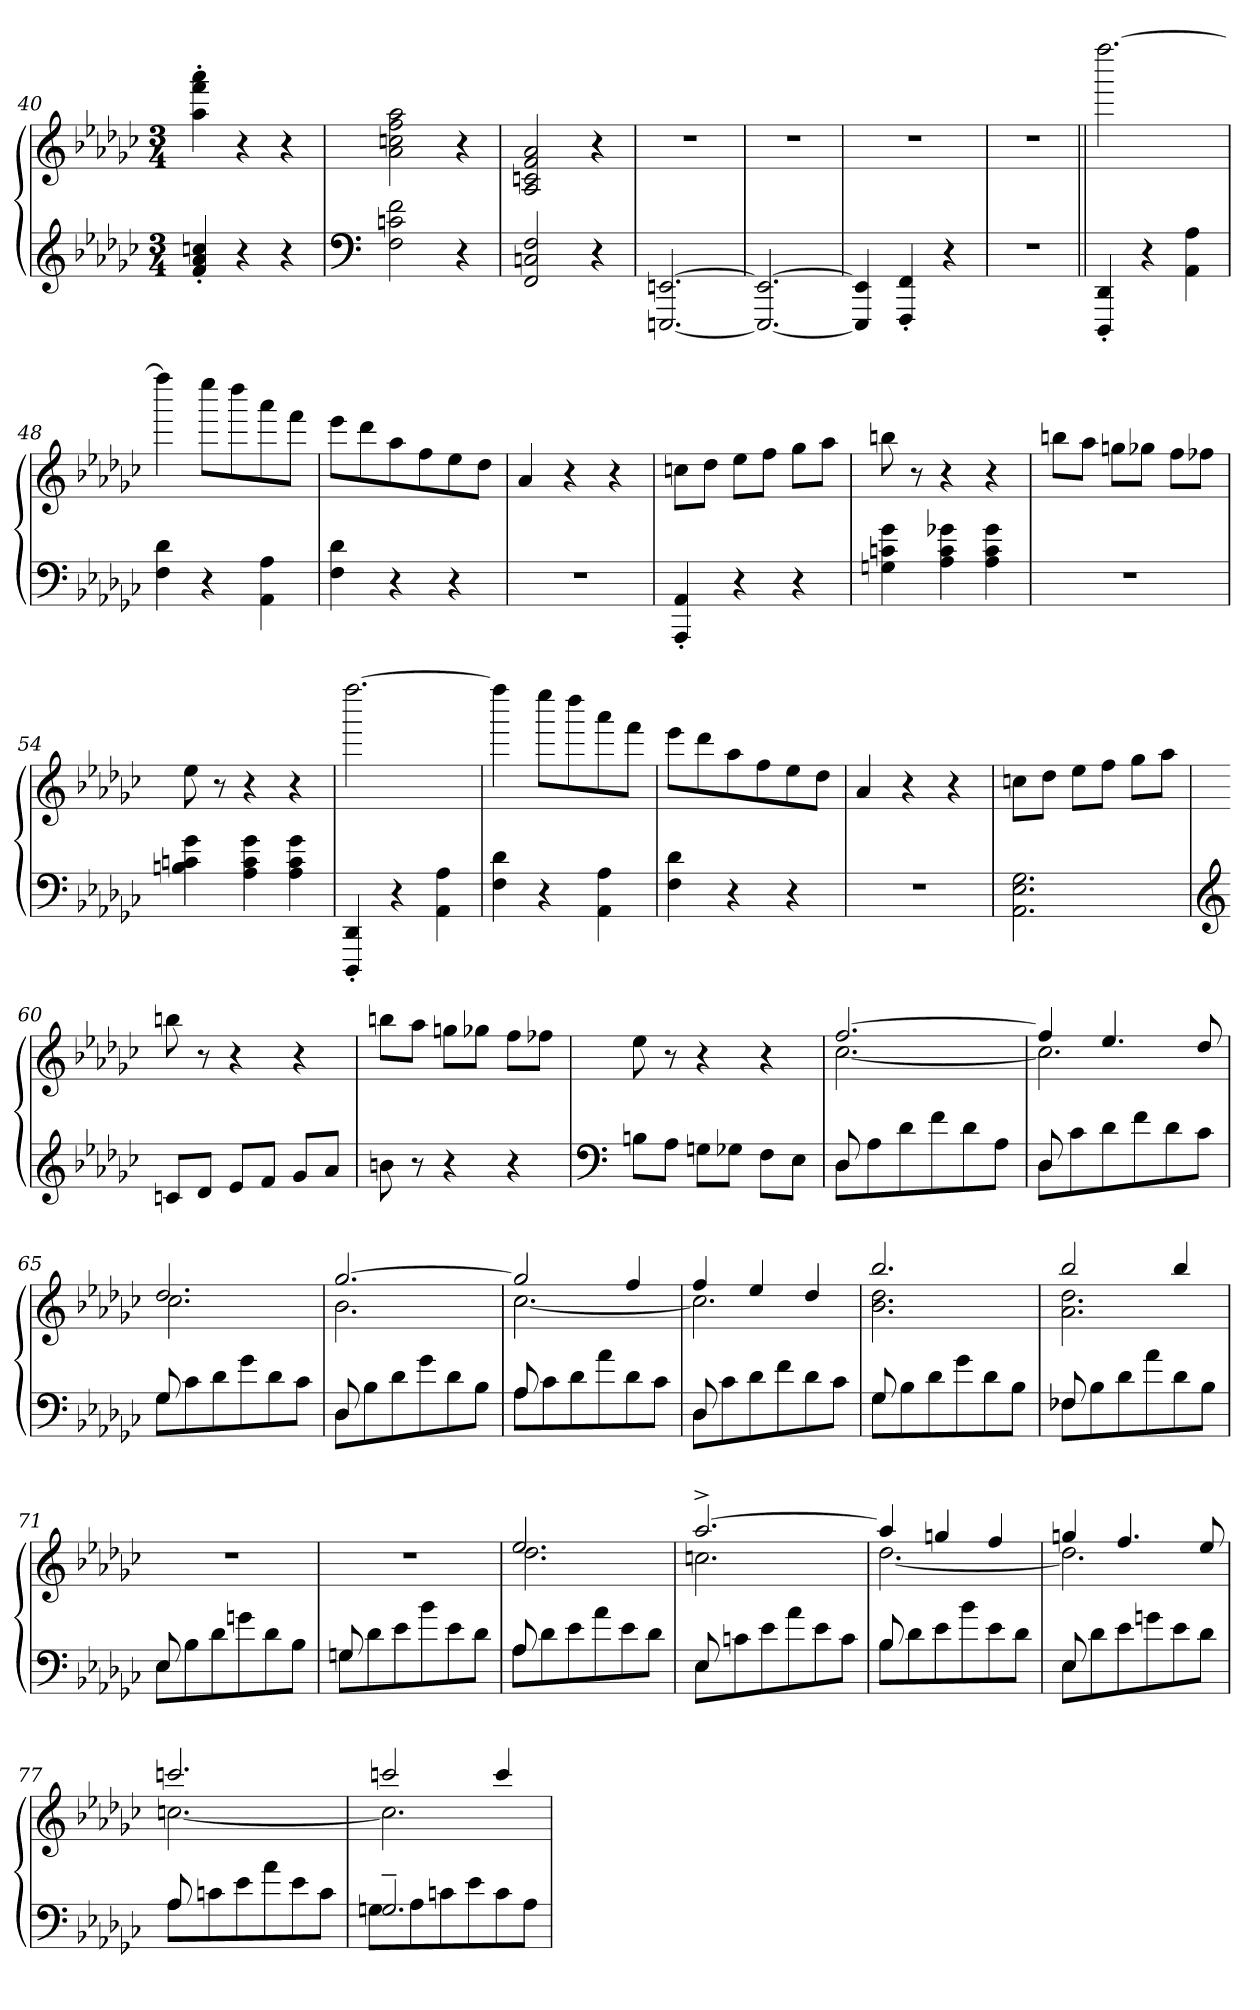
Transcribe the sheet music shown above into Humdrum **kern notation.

**kern	**kern
*part2	*part1
*staff2	*staff1
*clefG2	*clefG2
*k[b-e-a-d-g-c-]	*k[b-e-a-d-g-c-]
*M3/4	*M3/4
=40	=40
4f/'> 4a-/'> 4ccn/'>	4aa-\'> 4fff\'> 4aaa-\'>
4r	4r
4r	4r
=41	=41
*clefF4	*
2F\ 2cn\ 2f\	2a-\ 2ccn\ 2ff\ 2aa-\
4r	4r
=42	=42
2FF/ 2Cn/ 2F/	2A-/ 2cn/ 2f/ 2a-/
4r	4r
=43	=43
[2.EEEn/ [2.EEn/	2.r
=44	=44
2.EEEn/_ 2.EEn/_	2.r
=45	=45
4EEEn/] 4EEn/]	2.r
4FFF/'> 4FF/'>	.
4r	.
=46	=46
2.r	2.r
=47||	=47||
4DDD-/'> 4DD-/'>	[2.ffff\
4r	.
4AA-\ 4A-\	.
=48	=48
4F\ 4d-\	4ffff\]
4r	8eeee-\L
.	8dddd-\
4AA-\ 4A-\	8aaa-\
.	8fff\J
=49	=49
4F\ 4d-\	8eee-\L
.	8ddd-\
4r	8aa-\
.	8ff\
4r	8ee-\
.	8dd-\J
=50	=50
2.r	4a-/
.	4r
.	4r
=51	=51
4AAA-/'> 4AA-/'>	8ccn\L
.	8dd-\J
4r	8ee-\L
.	8ff\J
4r	8gg-\L
.	8aa-\J
=52	=52
4Gn\ 4cn\ 4g-\	8bbn\
.	8r
4A-\ 4c\ 4g-X\	4r
4A-\ 4c\ 4g-\	4r
=53	=53
2.r	8bbn\L
.	8aa-\J
.	8ggn\L
.	8gg-X\J
.	8ff\L
.	8ff-X\J
=54	=54
4Bn\ 4cn\ 4g-\	8ee-\
.	8r
4A-\ 4c\ 4g-\	4r
4A-\ 4c\ 4g-\	4r
=55	=55
4DDD-/'> 4DD-/'>	[2.ffff\
4r	.
4AA-\ 4A-\	.
=56	=56
4F\ 4d-\	4ffff\]
4r	8eeee-\L
.	8dddd-\
4AA-\ 4A-\	8aaa-\
.	8fff\J
=57	=57
4F\ 4d-\	8eee-\L
.	8ddd-\
4r	8aa-\
.	8ff\
4r	8ee-\
.	8dd-\J
=58	=58
2.r	4a-/
.	4r
.	4r
=59	=59
2.AA-\ 2.E-\ 2.G-\	8ccn\L
.	8dd-\J
.	8ee-\L
.	8ff\J
.	8gg-\L
.	8aa-\J
=60	=60
*clefG2	*
8cn/L	8bbn\
8d-/J	8r
8e-/L	4r
8f/J	.
8g-/L	4r
8a-/J	.
=61	=61
8bn\	8bbn\L
8r	8aa-\J
4r	8ggn\L
.	8gg-X\J
4r	8ff\L
.	8ff-X\J
=62	=62
*clefF4	*
8Bn\L	8ee-\
8A-\J	8r
8Gn\L	4r
8G-X\J	.
8F\L	4r
8E-\J	.
=63	=63
*^	*^
8D-/	8D-\L	[2.ff/	[2.cc-\
2ryy	8A-\	.	.
.	8d-\	.	.
.	8f\	.	.
.	8d-\	.	.
8ryy	8A-\J	.	.
=64	=64	=64	=64
8D-/	8D-\L	4ff/]	2.cc-\]
2ryy	8c-\	.	.
.	8d-\	4.ee-/	.
.	8f\	.	.
.	8d-\	.	.
8ryy	8c-\J	8dd-/	.
=65	=65	=65	=65
8G-/	8G-\L	2.dd-/	2.cc-\
2ryy	8c-\	.	.
.	8d-\	.	.
.	8g-\	.	.
.	8d-\	.	.
8ryy	8c-\J	.	.
=66	=66	=66	=66
8D-/	8D-\L	[2.gg-/	2.b-\
2ryy	8B-\	.	.
.	8d-\	.	.
.	8g-\	.	.
.	8d-\	.	.
8ryy	8B-\J	.	.
=67	=67	=67	=67
8A-/	8A-\L	2gg-/]	[2.cc-\
2ryy	8c-\	.	.
.	8d-\	.	.
.	8a-\	.	.
.	8d-\	4ff/	.
8ryy	8c-\J	.	.
=68	=68	=68	=68
8D-/	8D-\L	4ff/	2.cc-\]
2ryy	8c-\	.	.
.	8d-\	4ee-/	.
.	8f\	.	.
.	8d-\	4dd-/	.
8ryy	8c-\J	.	.
=69	=69	=69	=69
8G-/	8G-\L	2.bb-/	2.b-\ 2.dd-\
2ryy	8B-\	.	.
.	8d-\	.	.
.	8g-\	.	.
.	8d-\	.	.
8ryy	8B-\J	.	.
=70	=70	=70	=70
8F-X/	8F-\L	2bb-/	2.a-\ 2.dd-\
2ryy	8B-\	.	.
.	8d-\	.	.
.	8a-\	.	.
.	8d-\	4bb-/	.
8ryy	8B-\J	.	.
*	*	*v	*v
=71	=71	=71
8E-/	8E-\L	2.r
2ryy	8B-\	.
.	8d-\	.
.	8gn\	.
.	8d-\	.
8ryy	8B-\J	.
=72	=72	=72
8Gn/	8G\L	2.r
2ryy	8d-\	.
.	8e-\	.
.	8b-\	.
.	8e-\	.
8ryy	8d-\J	.
=73	=73	=73
*	*	*^
8A-/	8A-\L	2.ee-/	2.dd-\
2ryy	8d-\	.	.
.	8e-\	.	.
.	8a-\	.	.
.	8e-\	.	.
8ryy	8d-\J	.	.
=74	=74	=74	=74
8E-/	8E-\L	[2.aa-^>/	2.ccn\
2ryy	8cn\	.	.
.	8e-\	.	.
.	8a-\	.	.
.	8e-\	.	.
8ryy	8c\J	.	.
=75	=75	=75	=75
8B-/	8B-\L	4aa-/]	[2.dd-\
2ryy	8d-\	.	.
.	8e-\	4ggn/	.
.	8b-\	.	.
.	8e-\	4ff/	.
8ryy	8d-\J	.	.
=76	=76	=76	=76
8E-/	8E-\L	4ggn/	2.dd-\]
2ryy	8d-\	.	.
.	8e-\	4.ff/	.
.	8gn\	.	.
.	8e-\	.	.
8ryy	8d-\J	8ee-/	.
=77	=77	=77	=77
8A-/	8A-\L	2.cccn/	[2.cc\
2ryy	8cn\	.	.
.	8e-\	.	.
.	8a-\	.	.
.	8e-\	.	.
8ryy	8c\J	.	.
=78	=78	=78	=78
2.Gn~>/	8G\L	2cccn/	2.cc\]
.	8A-\	.	.
.	8cn\	.	.
.	8e-\	.	.
.	8c\	4ccc/	.
.	8A-\J	.	.
*v	*v	*	*
*	*v	*v
=	=
*-	*-
